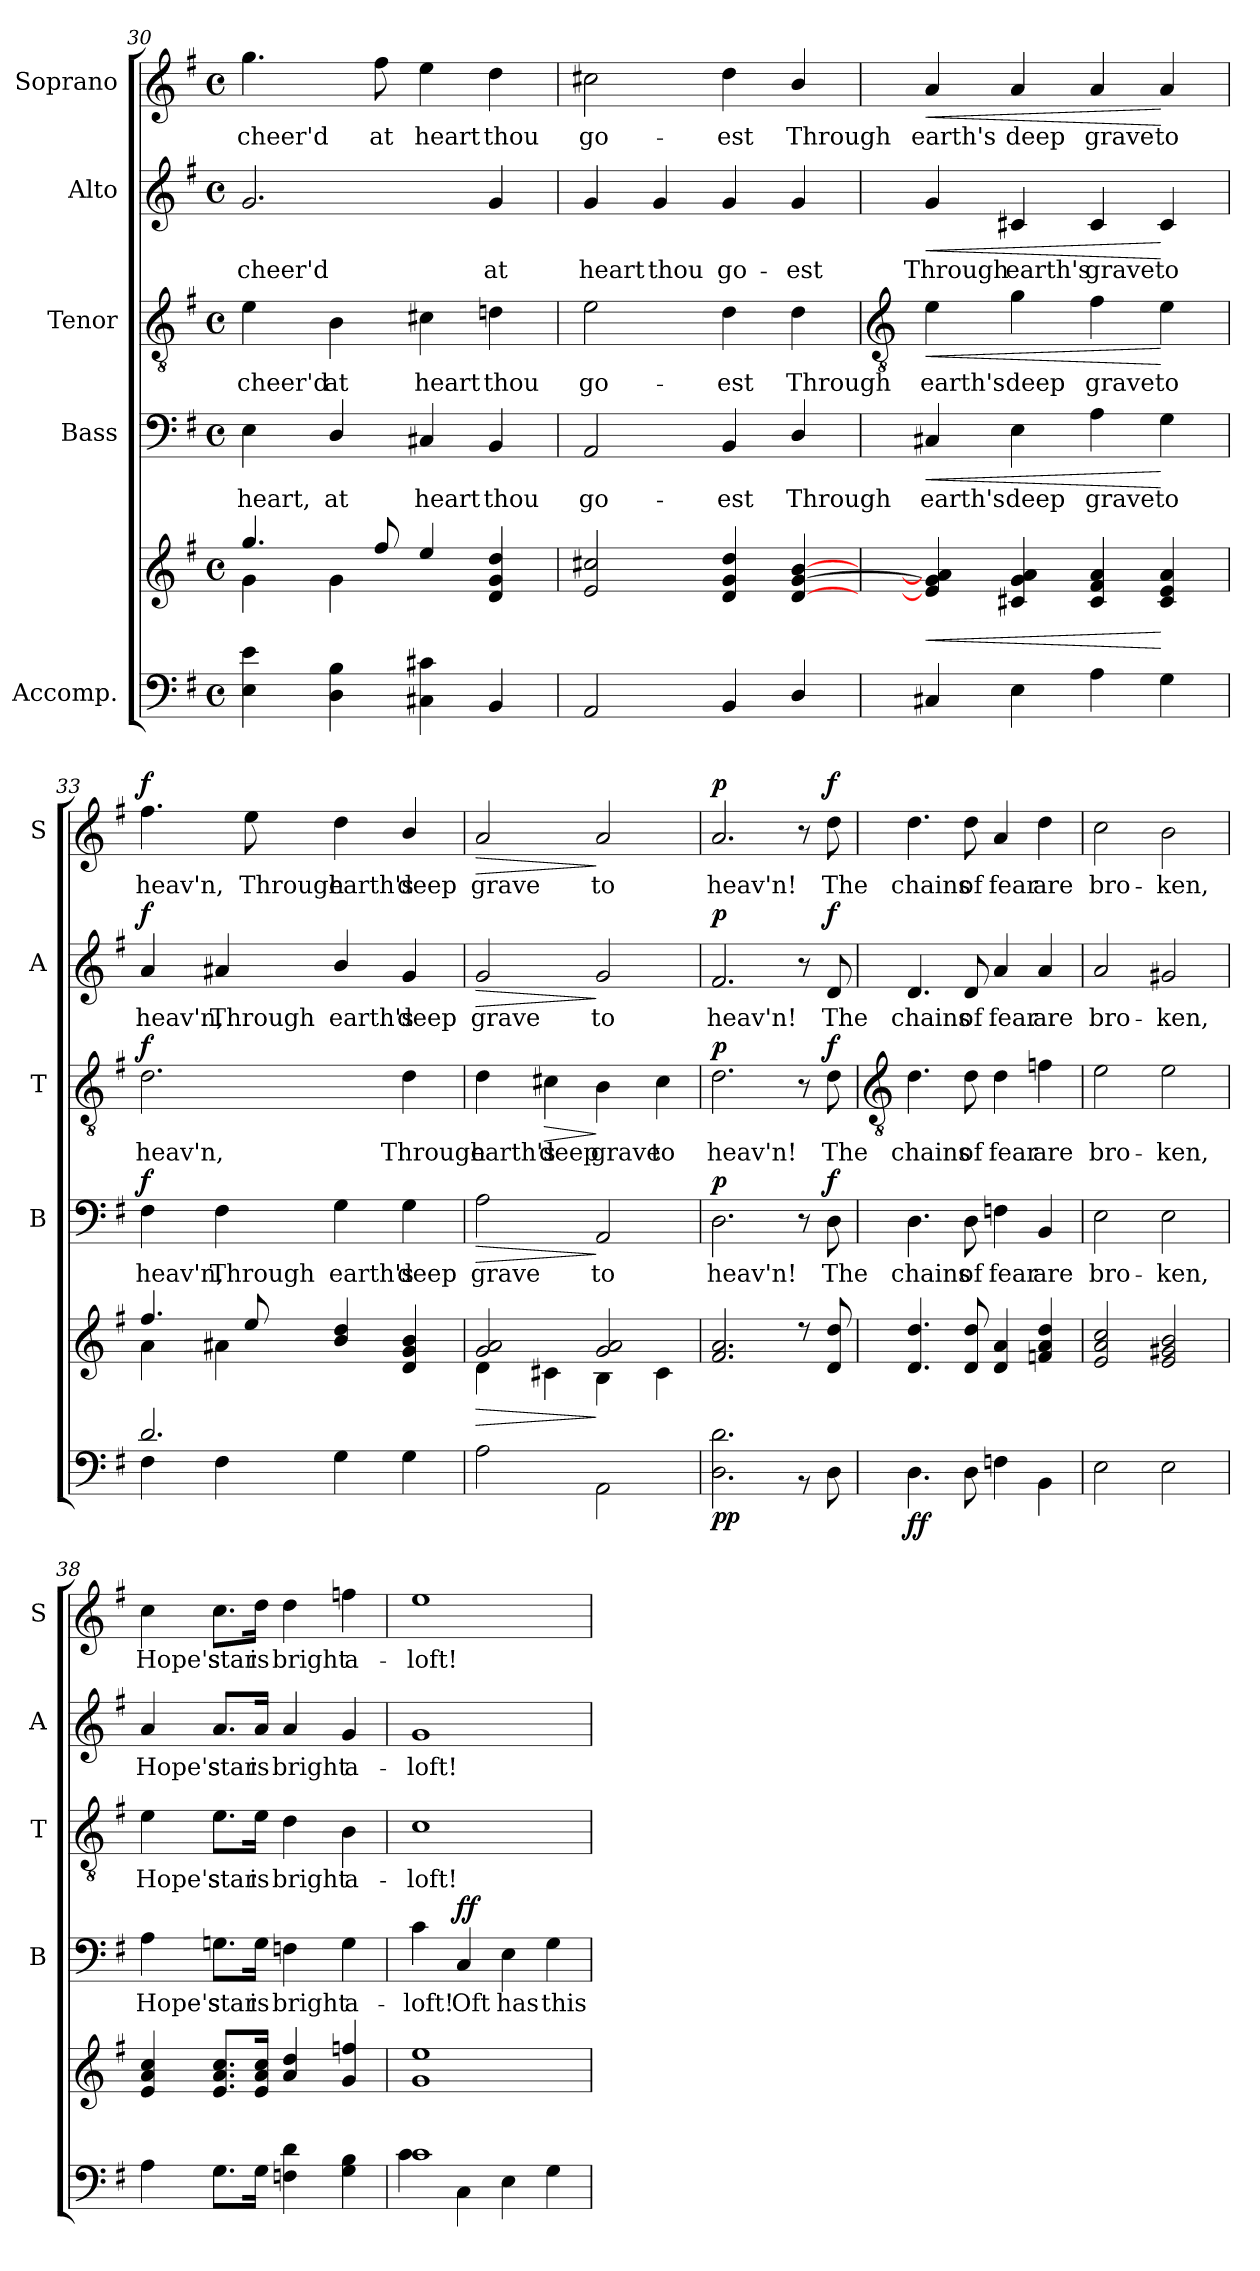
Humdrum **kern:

**kern	**kern	**dynam	**kern	**text	**dynam	**kern	**text	**dynam	**kern	**text	**dynam	**kern	**text	**dynam
*part5	*part5	*part5	*part4	*part4	*part4	*part3	*part3	*part3	*part2	*part2	*part2	*part1	*part1	*part1
*staff6	*staff5	*staff5/6	*staff4	*staff4	*staff4	*staff3	*staff3	*staff3	*staff2	*staff2	*staff2	*staff1	*staff1	*staff1
*I"Accomp.	*	*	*I"Bass	*	*	*I"Tenor	*	*	*I"Alto	*	*	*I"Soprano	*	*
*	*	*	*I'B	*	*	*I'T	*	*	*I'A	*	*	*I'S	*	*
*clefF4	*clefG2	*	*clefF4	*	*	*clefGv2	*	*	*clefG2	*	*	*clefG2	*	*
*k[f#]	*k[f#]	*	*k[f#]	*	*	*k[f#]	*	*	*k[f#]	*	*	*k[f#]	*	*
*G:	*G:	*	*G:	*	*	*G:	*	*	*G:	*	*	*G:	*	*
*M4/4	*M4/4	*	*M4/4	*	*	*M4/4	*	*	*M4/4	*	*	*M4/4	*	*
*met(c)	*met(c)	*	*met(c)	*	*	*met(c)	*	*	*met(c)	*	*	*met(c)	*	*
=30	=30	=30	=30	=30	=30	=30	=30	=30	=30	=30	=30	=30	=30	=30
*^	*^	*	*	*	*	*	*	*	*	*	*	*	*	*
!	!	!	!	!	!	!LO:LY:b	!	!	!LO:LY:b	!	!	!LO:LY:b	!	!	!LO:LY:b	!
1ryy	4E\ 4e\	4.gg/	4g\	.	4E	heart,	.	4e	cheer'd	.	2.g	cheer'd	.	4.gg	cheer'd	.
!	!	!	!	!	!	!LO:LY:b	!	!	!LO:LY:b	!	!	!	!	!	!	!
.	4D\ 4B\	.	4g\	.	4D/	at	.	4B	at	.	.	.	.	.	.	.
!	!	!	!	!	!	!	!	!	!	!	!	!	!	!	!LO:LY:b	!
.	.	8ff#/	.	.	.	.	.	.	.	.	.	.	.	8ff#	at	.
!	!	!	!	!	!	!LO:LY:b	!	!	!LO:LY:b	!	!	!	!	!	!LO:LY:b	!
.	4C#X\ 4c#X\	4ee/	2ryy	.	4C#X	heart	.	4c#X	heart	.	.	.	.	4ee	heart	.
!	!	!	!	!	!	!LO:LY:b	!	!	!LO:LY:b	!	!	!LO:LY:b	!	!	!LO:LY:b	!
.	4BB/	4d/ 4g/ 4dd/	.	.	4BB	thou	.	4dn	thou	.	4g	at	.	4dd	thou	.
=31	=31	=31	=31	=31	=31	=31	=31	=31	=31	=31	=31	=31	=31	=31	=31	=31
!	!	!	!	!	!	!LO:LY:b	!	!	!LO:LY:b	!	!	!LO:LY:b	!	!	!LO:LY:b	!
1ryy	2AA/	2e/ 2cc#X/	1ryy	.	2AA	go-	.	2e	go-	.	4g	heart	.	2cc#X	go-	.
!	!	!	!	!	!	!	!	!	!	!	!	!LO:LY:b	!	!	!	!
.	.	.	.	.	.	.	.	.	.	.	4g	thou	.	.	.	.
!	!	!	!	!	!	!LO:LY:b	!	!	!LO:LY:b	!	!	!LO:LY:b	!	!	!LO:LY:b	!
.	4BB/	4d/ 4g/ 4dd/	.	.	4BB	-est	.	4d	-est	.	4g	go-	.	4dd	-est	.
!	!	!	!	!	!	!LO:LY:b	!	!	!LO:LY:b	!	!	!LO:LY:b	!	!	!LO:LY:b	!
.	4D/	[4d/ [4g/ [4b/	.	.	4D/	Through	.	4d	Through	.	4g	-est	.	4b/	Through	.
!!LO:LB:g=z
=32	=32	=32	=32	=32	=32	=32	=32	=32	=32	=32	=32	=32	=32	=32	=32	=32
*	*	*	*	*	*	*	*	*clefGv2	*	*	*	*	*	*	*	*
!	!	!	!	!LO:HP:b	!	!LO:LY:b	!LO:HP:b	!	!LO:LY:b	!LO:HP:b	!	!LO:LY:b	!LO:HP:b	!	!LO:LY:b	!LO:HP:b
1ryy	4C#X/	4e/] 4g/] 4a/]	1ryy	<	4C#X	earth's	<	4e	earth's	<	4g	Through	<	4a	earth's	<
!	!	!	!	!	!	!LO:LY:b	!	!	!LO:LY:b	!	!	!LO:LY:b	!	!	!LO:LY:b	!
.	4E\	4c#X/ 4g/ 4a/	.	.	4E	deep	.	4g	deep	.	4c#X	earth's	.	4a	deep	.
!	!	!	!	!	!	!LO:LY:b	!	!	!LO:LY:b	!	!	!LO:LY:b	!	!	!LO:LY:b	!
.	4A\	4c#/ 4f#/ 4a/	.	.	4A	grave	.	4f#	grave	.	4c#	grave	.	4a	grave	.
!	!	!	!	!	!	!LO:LY:b	!	!	!LO:LY:b	!	!	!LO:LY:b	!	!	!LO:LY:b	!
.	4G\	4c#/ 4e/ 4a/	.	[	4G	to	[	4e	to	[	4c#	to	[	4a	to	[
=33	=33	=33	=33	=33	=33	=33	=33	=33	=33	=33	=33	=33	=33	=33	=33	=33
!	!	!	!	!	!	!LO:LY:b	!LO:DY:b	!	!LO:LY:b	!LO:DY:b	!	!LO:LY:b	!LO:DY:b	!	!LO:LY:b	!LO:DY:b
2.d/	4F#\	4.ff#/	4a\	.	4F#	heav'n,	f	2.d	heav'n,	f	4a	heav'n,	f	4.ff#	heav'n,	f
!	!	!	!	!	!	!LO:LY:b	!	!	!	!	!	!LO:LY:b	!	!	!	!
.	4F#\	.	4a#X\	.	4F#	Through	.	.	.	.	4a#X	Through	.	.	.	.
!	!	!	!	!	!	!	!	!	!	!	!	!	!	!	!LO:LY:b	!
.	.	8ee/	.	.	.	.	.	.	.	.	.	.	.	8ee	Through	.
!	!	!	!	!	!	!LO:LY:b	!	!	!	!	!	!LO:LY:b	!	!	!LO:LY:b	!
.	4G\	4b/ 4dd/	2ryy	.	4G	earth's	.	.	.	.	4b/	earth's	.	4dd	earth's	.
!	!	!	!	!	!	!LO:LY:b	!	!	!LO:LY:b	!	!	!LO:LY:b	!	!	!LO:LY:b	!
4ryy	4G\	4d/ 4g/ 4b/	.	.	4G	deep	.	4d	Through	.	4g	deep	.	4b/	deep	.
=34	=34	=34	=34	=34	=34	=34	=34	=34	=34	=34	=34	=34	=34	=34	=34	=34
!	!	!	!	!LO:HP:b	!	!LO:LY:b	!LO:HP:b	!	!LO:LY:b	!	!	!LO:LY:b	!LO:HP:b	!	!LO:LY:b	!LO:HP:b
1ryy	2A\	2g/ 2a/	4d\	>	2A	grave	>	4d	earth's	.	2g	grave	>	2a	grave	>
!	!	!	!	!	!	!	!	!	!LO:LY:b	!LO:HP:b	!	!	!	!	!	!
.	.	.	4c#X\	.	.	.	.	4c#X	deep	>	.	.	.	.	.	.
!	!	!	!	!	!	!LO:LY:b	!	!	!LO:LY:b	!	!	!LO:LY:b	!	!	!LO:LY:b	!
.	2AA\	2g/ 2a/	4B\	]	2AA	to	]	4B	grave	]	2g	to	]	2a	to	]
!	!	!	!	!	!	!	!	!	!LO:LY:b	!	!	!	!	!	!	!
.	.	.	4c#\	.	.	.	.	4c#	to	.	.	.	.	.	.	.
=35	=35	=35	=35	=35	=35	=35	=35	=35	=35	=35	=35	=35	=35	=35	=35	=35
!	!	!	!	!LO:DY:b=2	!	!LO:LY:b	!	!	!LO:LY:b	!	!	!LO:LY:b	!	!	!LO:LY:b	!
!	!	!	!	!LO:DY:n=1:b	!	!	!LO:DY:b	!	!	!LO:DY:b	!	!	!LO:DY:b	!	!	!LO:DY:b
1ryy	2.D\ 2.d\	2.f#/ 2.a/	1ryy	p p	2.D	heav'n!	p	2.d	heav'n!	p	2.f#	heav'n!	p	2.a	heav'n!	p
.	8r	8r	.	.	8r	.	.	8r	.	.	8r	.	.	8r	.	.
!	!	!	!	!	!	!LO:LY:b	!LO:DY:b	!	!LO:LY:b	!LO:DY:b	!	!LO:LY:b	!LO:DY:b	!	!LO:LY:b	!LO:DY:b
.	8D\	8d/ 8dd/	.	.	8D	The	f	8d	The	f	8d	The	f	8dd	The	f
!!LO:LB:g=z
=36	=36	=36	=36	=36	=36	=36	=36	=36	=36	=36	=36	=36	=36	=36	=36	=36
*	*	*	*	*	*	*	*	*clefGv2	*	*	*	*	*	*	*	*
!	!	!	!	!LO:DY:b=2	!	!LO:LY:b	!	!	!LO:LY:b	!	!	!LO:LY:b	!	!	!LO:LY:b	!
!	!	!	!	!LO:DY:n=1:b	!	!	!	!	!	!	!	!	!	!	!	!
1ryy	4.D\	4.d/ 4.dd/	1ryy	f f	4.D	chains	.	4.d	chains	.	4.d	chains	.	4.dd	chains	.
!	!	!	!	!	!	!LO:LY:b	!	!	!LO:LY:b	!	!	!LO:LY:b	!	!	!LO:LY:b	!
.	8D\	8d/ 8dd/	.	.	8D	of	.	8d	of	.	8d	of	.	8dd	of	.
!	!	!	!	!	!	!LO:LY:b	!	!	!LO:LY:b	!	!	!LO:LY:b	!	!	!LO:LY:b	!
.	4Fn\	4d/ 4a/	.	.	4Fn	fear	.	4d	fear	.	4a	fear	.	4a	fear	.
!	!	!	!	!	!	!LO:LY:b	!	!	!LO:LY:b	!	!	!LO:LY:b	!	!	!LO:LY:b	!
.	4BB\	4fn/ 4a/ 4dd/	.	.	4BB	are	.	4fn	are	.	4a	are	.	4dd	are	.
=37	=37	=37	=37	=37	=37	=37	=37	=37	=37	=37	=37	=37	=37	=37	=37	=37
!	!	!	!	!	!	!LO:LY:b	!	!	!LO:LY:b	!	!	!LO:LY:b	!	!	!LO:LY:b	!
1ryy	2E\	2e/ 2a/ 2cc/	1ryy	.	2E	bro-	.	2e	bro-	.	2a	bro-	.	2cc	bro-	.
!	!	!	!	!	!	!LO:LY:b	!	!	!LO:LY:b	!	!	!LO:LY:b	!	!	!LO:LY:b	!
.	2E\	2e/ 2g#X/ 2b/	.	.	2E	-ken,	.	2e	-ken,	.	2g#X	-ken,	.	2b	-ken,	.
=38	=38	=38	=38	=38	=38	=38	=38	=38	=38	=38	=38	=38	=38	=38	=38	=38
!	!	!	!	!	!	!LO:LY:b	!	!	!LO:LY:b	!	!	!LO:LY:b	!	!	!LO:LY:b	!
1ryy	4A\	4e/ 4a/ 4cc/	1ryy	.	4A	Hope's	.	4e	Hope's	.	4a	Hope's	.	4cc	Hope's	.
!	!	!	!	!	!	!LO:LY:b	!	!	!LO:LY:b	!	!	!LO:LY:b	!	!	!LO:LY:b	!
.	8.G\L	8.e/ 8.a/ 8.cc/L	.	.	8.Gn\L	star	.	8.e\L	star	.	8.a/L	star	.	8.cc\L	star	.
!	!	!	!	!	!	!LO:LY:b	!	!	!LO:LY:b	!	!	!LO:LY:b	!	!	!LO:LY:b	!
.	16G\J	16e/ 16a/ 16cc/J	.	.	16G\Jk	is	.	16e\Jk	is	.	16a/Jk	is	.	16dd\Jk	is	.
!	!	!	!	!	!	!LO:LY:b	!	!	!LO:LY:b	!	!	!LO:LY:b	!	!	!LO:LY:b	!
.	4Fn\ 4d\	4a/ 4dd/	.	.	4Fn	bright	.	4d	bright	.	4a	bright	.	4dd	bright	.
!	!	!	!	!	!	!LO:LY:b	!	!	!LO:LY:b	!	!	!LO:LY:b	!	!	!LO:LY:b	!
.	4G\ 4B\	4g/ 4ffn/	.	.	4G	a-	.	4B	a-	.	4g	a-	.	4ffn	a-	.
=39	=39	=39	=39	=39	=39	=39	=39	=39	=39	=39	=39	=39	=39	=39	=39	=39
!	!	!	!	!	!	!LO:LY:b	!	!	!LO:LY:b	!	!	!LO:LY:b	!	!	!LO:LY:b	!
1c	4c\	1g/ 1ee/	1ryy	.	4c	-loft!	.	1c	-loft!	.	1g	-loft!	.	1ee	-loft!	.
!	!	!	!	!	!	!LO:LY:b	!LO:DY:b	!	!	!	!	!	!	!	!	!
.	4C\	.	.	.	4C	Oft	ff	.	.	.	.	.	.	.	.	.
!	!	!	!	!	!	!LO:LY:b	!	!	!	!	!	!	!	!	!	!
.	4E\	.	.	.	4E	has	.	.	.	.	.	.	.	.	.	.
!	!	!	!	!	!	!LO:LY:b	!	!	!	!	!	!	!	!	!	!
.	4G\	.	.	.	4G	this	.	.	.	.	.	.	.	.	.	.
*v	*v	*	*	*	*	*	*	*	*	*	*	*	*	*	*	*
*	*v	*v	*	*	*	*	*	*	*	*	*	*	*	*	*
=	=	=	=	=	=	=	=	=	=	=	=	=	=	=
*-	*-	*-	*-	*-	*-	*-	*-	*-	*-	*-	*-	*-	*-	*-
